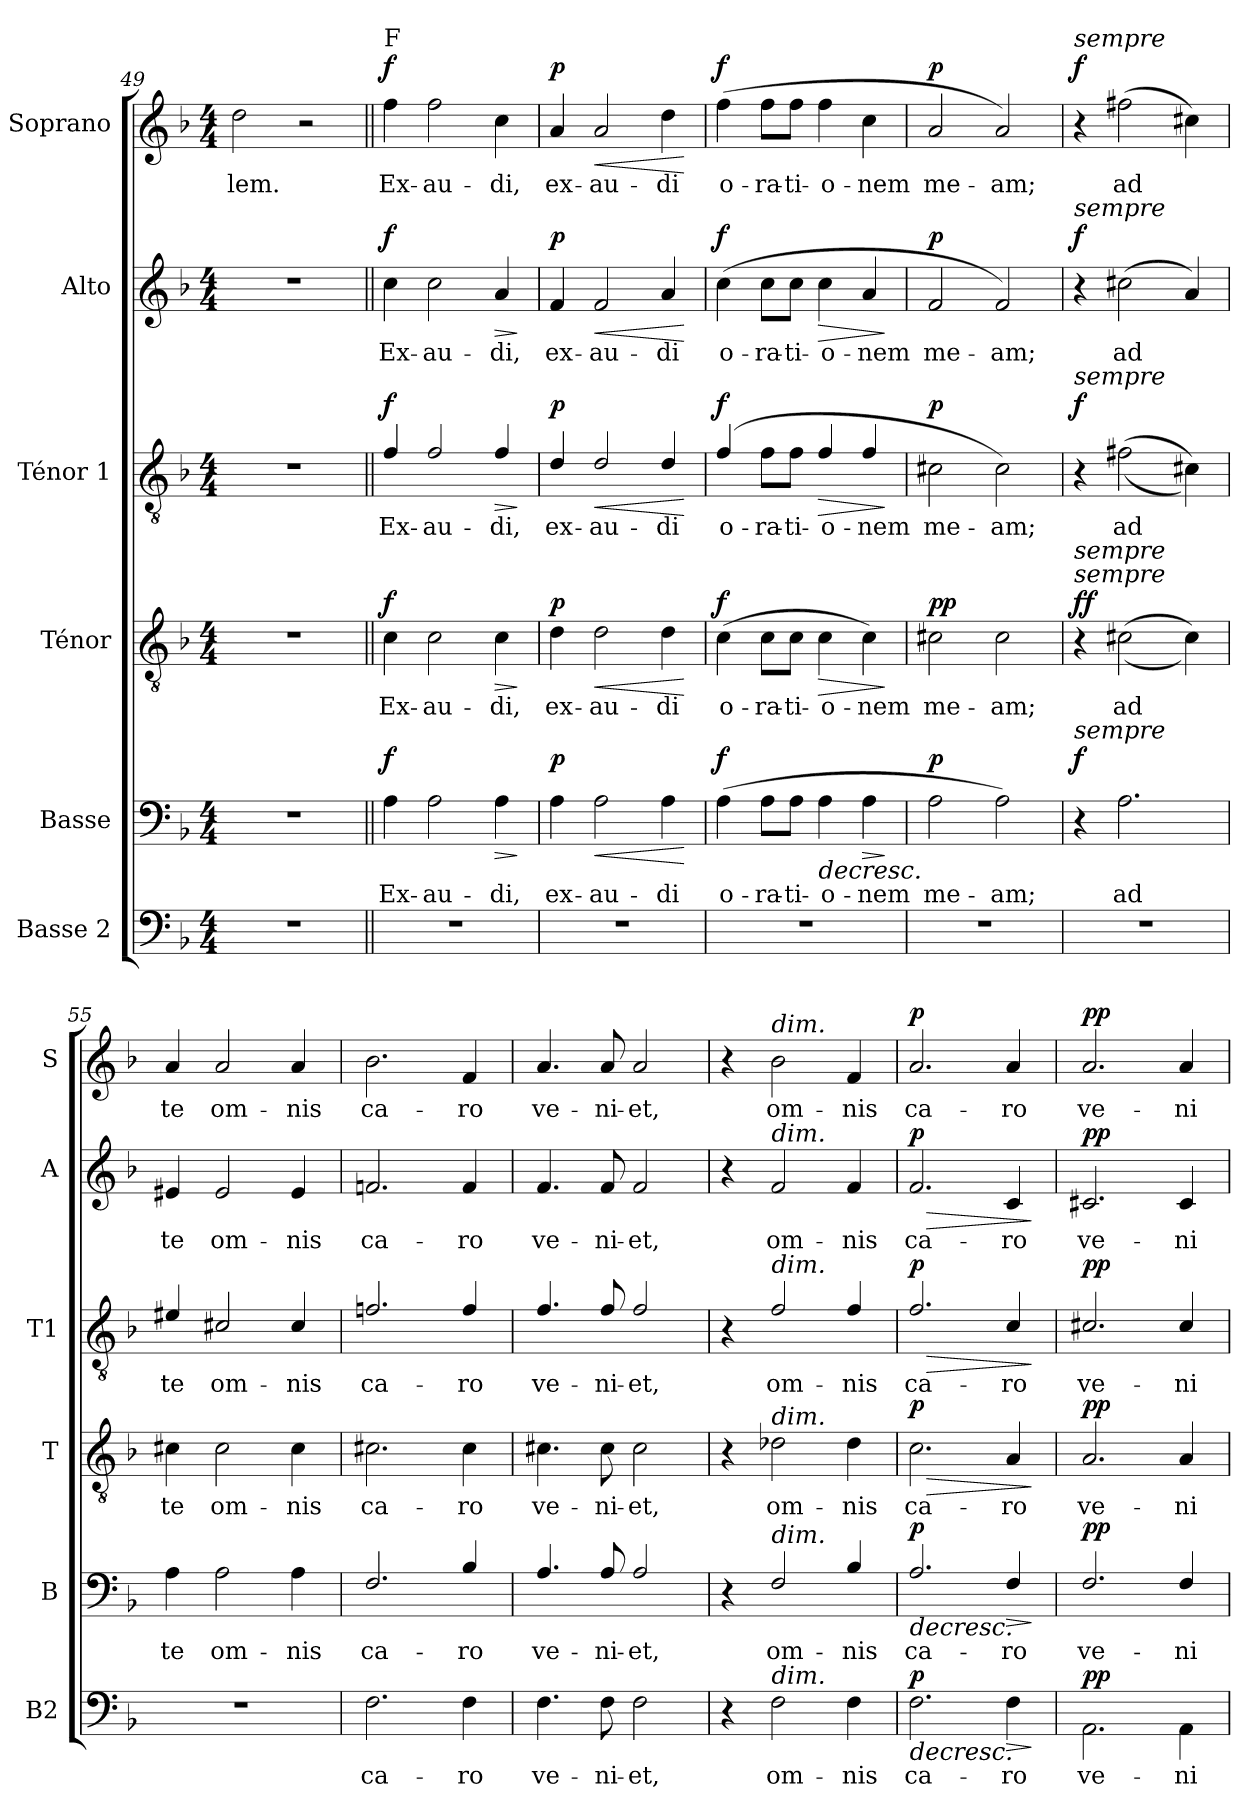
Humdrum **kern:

**kern	**text	**dynam	**kern	**text	**dynam	**kern	**text	**dynam	**kern	**text	**dynam	**kern	**text	**dynam	**kern	**text	**dynam
*part6	*part6	*part6	*part5	*part5	*part5	*part4	*part4	*part4	*part3	*part3	*part3	*part2	*part2	*part2	*part1	*part1	*part1
*staff6	*staff6	*staff6	*staff5	*staff5	*staff5	*staff4	*staff4	*staff4	*staff3	*staff3	*staff3	*staff2	*staff2	*staff2	*staff1	*staff1	*staff1
*I"Basse 2	*	*	*I"Basse	*	*	*I"Ténor	*	*	*I"Ténor 1	*	*	*I"Alto	*	*	*I"Soprano	*	*
*I'B2	*	*	*I'B	*	*	*I'T	*	*	*I'T1	*	*	*I'A	*	*	*I'S	*	*
*clefF4	*	*	*clefF4	*	*	*clefGv2	*	*	*clefGv2	*	*	*clefG2	*	*	*clefG2	*	*
*k[b-]	*	*	*k[b-]	*	*	*k[b-]	*	*	*k[b-]	*	*	*k[b-]	*	*	*k[b-]	*	*
*d:	*	*	*d:	*	*	*d:	*	*	*d:	*	*	*d:	*	*	*d:	*	*
*M4/4	*	*	*M4/4	*	*	*M4/4	*	*	*M4/4	*	*	*M4/4	*	*	*M4/4	*	*
=49	=49	=49	=49	=49	=49	=49	=49	=49	=49	=49	=49	=49	=49	=49	=49	=49	=49
!	!	!	!	!	!	!	!	!	!	!	!	!	!	!	!	!LO:LY:b	!
1r	.	.	1r	.	.	1r	.	.	1r	.	.	1r	.	.	2dd\	-lem.	.
.	.	.	.	.	.	.	.	.	.	.	.	.	.	.	2r	.	.
=50||	=50||	=50||	=50||	=50||	=50||	=50||	=50||	=50||	=50||	=50||	=50||	=50||	=50||	=50||	=50||	=50||	=50||
!	!	!	!	!	!	!	!	!	!	!	!	!	!	!	!LO:TX:a:t=F	!	!
!	!	!	!	!LO:LY:b	!LO:DY:a	!	!LO:LY:b	!LO:DY:a	!	!LO:LY:b	!LO:DY:a	!	!LO:LY:b	!LO:DY:a	!	!LO:LY:b	!LO:DY:a
1r	.	.	4A\	Ex-	f	4c\	Ex-	f	4f/	Ex-	f	4cc\	Ex-	f	4ff\	Ex-	f
!	!	!	!	!LO:LY:b	!	!	!LO:LY:b	!	!	!LO:LY:b	!	!	!LO:LY:b	!	!	!LO:LY:b	!
.	.	.	2A\	-au-	.	2c\	-au-	.	2f/	-au-	.	2cc\	-au-	.	2ff\	-au-	.
!	!	!	!	!LO:LY:b	!LO:HP:b	!	!	!	!	!	!	!	!	!	!	!	!
!	!	!	!	!	!LO:HP:n=1:b	!	!LO:LY:b	!LO:HP:b	!	!LO:LY:b	!LO:HP:b	!	!LO:LY:b	!LO:HP:b	!	!LO:LY:b	!
.	.	.	4A\	-di,	> >	4c\	-di,	>	4f/	-di,	>	4a/	-di,	>	4cc\	-di,	.
.	.	.	.	.	]	.	.	]	.	.	]	.	.	]	.	.	.
=51	=51	=51	=51	=51	=51	=51	=51	=51	=51	=51	=51	=51	=51	=51	=51	=51	=51
!	!	!	!	!LO:LY:b	!LO:DY:a	!	!LO:LY:b	!LO:DY:a	!	!LO:LY:b	!LO:DY:a	!	!LO:LY:b	!LO:DY:a	!	!LO:LY:b	!LO:DY:a
1r	.	.	4A\	ex-	p	4d\	ex-	p	4d/	ex-	p	4f/	ex-	p	4a/	ex-	p
!	!	!	!	!LO:LY:b	!LO:HP:n=1:b	!	!LO:LY:b	!LO:HP:b	!	!LO:LY:b	!LO:HP:b	!	!LO:LY:b	!LO:HP:b	!	!LO:LY:b	!LO:HP:b
.	.	.	2A\	-au-	] <	2d\	-au-	<	2d/	-au-	<	2f/	-au-	<	2a/	-au-	<
!	!	!	!	!LO:LY:b	!	!	!LO:LY:b	!	!	!LO:LY:b	!	!	!LO:LY:b	!	!	!LO:LY:b	!
.	.	.	4A\	-di	.	4d\	-di	.	4d/	-di	.	4a/	-di	.	4dd\	-di	.
.	.	.	.	.	[	.	.	[	.	.	[	.	.	[	.	.	[
!!LO:PB:g=z
=52	=52	=52	=52	=52	=52	=52	=52	=52	=52	=52	=52	=52	=52	=52	=52	=52	=52
!	!	!	!	!LO:LY:b	!LO:DY:a	!	!LO:LY:b	!LO:DY:a	!	!LO:LY:b	!LO:DY:a	!	!LO:LY:b	!LO:DY:a	!	!LO:LY:b	!LO:DY:a
1r	.	.	(>4A\	o-	f	(>4c\	o-	f	(>4f/	o-	f	(>4cc\	o-	f	(>4ff\	o-	f
!	!	!	!	!LO:LY:b	!	!	!LO:LY:b	!	!	!LO:LY:b	!	!	!LO:LY:b	!	!	!LO:LY:b	!
.	.	.	8A\L	-ra-	.	8c\L	-ra-	.	8f\L	-ra-	.	8cc\L	-ra-	.	8ff\L	-ra-	.
!	!	!	!	!LO:LY:b	!	!	!LO:LY:b	!	!	!LO:LY:b	!	!	!LO:LY:b	!	!	!LO:LY:b	!
.	.	.	8A\J	-ti-	.	8c\J	-ti-	.	8f\J	-ti-	.	8cc\J	-ti-	.	8ff\J	-ti-	.
!	!	!	!	!LO:LY:b	!LO:HP:b	!	!LO:LY:b	!LO:HP:b	!	!LO:LY:b	!LO:HP:b	!	!LO:LY:b	!LO:HP:b	!	!LO:LY:b	!
.	.	.	4A\	-o-	>	4c\	-o-	>	4f/	-o-	>	4cc\	-o-	>	4ff\	-o-	.
!	!	!	!	!LO:LY:b	!LO:HP:b	!	!LO:LY:b	!	!	!LO:LY:b	!	!	!LO:LY:b	!	!	!LO:LY:b	!
.	.	.	4A\	-nem	>	4c\)	-nem	.	4f/	-nem	.	4a/	-nem	.	4cc\	-nem	.
.	.	.	.	.	] ]	.	.	]	.	.	]	.	.	]	.	.	.
=53	=53	=53	=53	=53	=53	=53	=53	=53	=53	=53	=53	=53	=53	=53	=53	=53	=53
!	!	!	!	!LO:LY:b	!LO:DY:a	!	!LO:LY:b	!LO:DY:a	!	!LO:LY:b	!	!	!LO:LY:b	!	!	!LO:LY:b	!
!	!	!	!	!	!	!	!	!LO:DY:n=1:a	!	!	!LO:DY:a	!	!	!LO:DY:a	!	!	!LO:DY:a
1r	.	.	2A\	me-	p	2c#X\	me-	p p	2c#X\	me-	p	2f/	me-	p	2a/	me-	p
!	!	!	!	!LO:LY:b	!	!	!LO:LY:b	!	!	!LO:LY:b	!	!	!LO:LY:b	!	!	!LO:LY:b	!
.	.	.	2A\)	-am;	.	2c#\	-am;	.	2c#\)	-am;	.	2f/)	-am;	.	2a/)	-am;	.
=54	=54	=54	=54	=54	=54	=54	=54	=54	=54	=54	=54	=54	=54	=54	=54	=54	=54
!	!	!	!	!	!	!	!	!	!	!	!	!	!	!	!LO:TX:a:i:t=sempre	!	!
!	!	!	!	!	!	!	!	!	!	!	!	!LO:TX:a:i:t=sempre	!	!	!	!	!
!	!	!	!	!	!	!	!	!	!LO:TX:a:i:t=sempre	!	!	!	!	!	!	!	!
!	!	!	!	!	!	!LO:TX:a:i:t=sempre	!	!	!	!	!	!	!	!	!	!	!
!	!	!	!	!	!	!LO:TX:a:i:t=sempre	!	!	!	!	!	!	!	!	!	!	!
!	!	!	!LO:TX:a:i:t=sempre	!	!	!	!	!	!	!	!	!	!	!	!	!	!
!	!	!	!	!	!LO:DY:a	!	!	!LO:DY:a	!	!	!	!	!	!	!	!	!
!	!	!	!	!	!	!	!	!LO:DY:n=1:a	!	!	!LO:DY:a	!	!	!LO:DY:a	!	!	!LO:DY:a
1r	.	.	4r	.	f	4r	.	f f	4r	.	f	4r	.	f	4r	.	f
!	!	!	!	!LO:LY:b	!	!	!LO:LY:b	!	!	!LO:LY:b	!	!	!LO:LY:b	!	!	!LO:LY:b	!
.	.	.	2.A\	ad	.	(>(>2c#X\	ad	.	(>(>2f#X\	ad	.	(>2cc#X\	ad	.	(>2ff#X\	ad	.
.	.	.	.	.	.	4c#\))	.	.	4c#X\))	.	.	4a/)	.	.	4cc#X\)	.	.
=55	=55	=55	=55	=55	=55	=55	=55	=55	=55	=55	=55	=55	=55	=55	=55	=55	=55
!	!	!	!	!LO:LY:b	!	!	!LO:LY:b	!	!	!LO:LY:b	!	!	!LO:LY:b	!	!	!LO:LY:b	!
1r	.	.	4A\	te	.	4c#X\	te	.	4e#X/	te	.	4e#X/	te	.	4a/	te	.
!	!	!	!	!LO:LY:b	!	!	!LO:LY:b	!	!	!LO:LY:b	!	!	!LO:LY:b	!	!	!LO:LY:b	!
.	.	.	2A\	om-	.	2c#\	om-	.	2c#X/	om-	.	2e#/	om-	.	2a/	om-	.
!	!	!	!	!LO:LY:b	!	!	!LO:LY:b	!	!	!LO:LY:b	!	!	!LO:LY:b	!	!	!LO:LY:b	!
.	.	.	4A\	-nis	.	4c#\	-nis	.	4c#/	-nis	.	4e#/	-nis	.	4a/	-nis	.
=56	=56	=56	=56	=56	=56	=56	=56	=56	=56	=56	=56	=56	=56	=56	=56	=56	=56
!	!LO:LY:b	!	!	!LO:LY:b	!	!	!LO:LY:b	!	!	!LO:LY:b	!	!	!LO:LY:b	!	!	!LO:LY:b	!
2.F\	ca-	.	2.F/	ca-	.	2.c#X\	ca-	.	2.fni/	ca-	.	2.fni/	ca-	.	2.b-\	ca-	.
!	!LO:LY:b	!	!	!LO:LY:b	!	!	!LO:LY:b	!	!	!LO:LY:b	!	!	!LO:LY:b	!	!	!LO:LY:b	!
4F\	-ro	.	4B-/	-ro	.	4c#\	-ro	.	4f/	-ro	.	4f/	-ro	.	4f/	-ro	.
=57	=57	=57	=57	=57	=57	=57	=57	=57	=57	=57	=57	=57	=57	=57	=57	=57	=57
!	!LO:LY:b	!	!	!LO:LY:b	!	!	!LO:LY:b	!	!	!LO:LY:b	!	!	!LO:LY:b	!	!	!LO:LY:b	!
4.F\	ve-	.	4.A/	ve-	.	4.c#X\	ve-	.	4.f/	ve-	.	4.f/	ve-	.	4.a/	ve-	.
!	!LO:LY:b	!	!	!LO:LY:b	!	!	!LO:LY:b	!	!	!LO:LY:b	!	!	!LO:LY:b	!	!	!LO:LY:b	!
8F\	-ni-	.	8A/	-ni-	.	8c#\	-ni-	.	8f/	-ni-	.	8f/	-ni-	.	8a/	-ni-	.
!	!LO:LY:b	!	!	!LO:LY:b	!	!	!LO:LY:b	!	!	!LO:LY:b	!	!	!LO:LY:b	!	!	!LO:LY:b	!
2F\	-et,	.	2A/	-et,	.	2c#\	-et,	.	2f/	-et,	.	2f/	-et,	.	2a/	-et,	.
=58	=58	=58	=58	=58	=58	=58	=58	=58	=58	=58	=58	=58	=58	=58	=58	=58	=58
4r	.	.	4r	.	.	4r	.	.	4r	.	.	4r	.	.	4r	.	.
!	!	!	!	!	!	!	!	!	!	!	!	!	!	!	!LO:TX:a:i:t=dim.	!	!
!	!	!	!	!	!	!	!	!	!	!	!	!LO:TX:a:i:t=dim.	!	!	!	!	!
!	!	!	!	!	!	!	!	!	!LO:TX:a:i:t=dim.	!	!	!	!	!	!	!	!
!	!	!	!	!	!	!LO:TX:a:i:t=dim.	!	!	!	!	!	!	!	!	!	!	!
!	!	!	!LO:TX:a:i:t=dim.	!	!	!	!	!	!	!	!	!	!	!	!	!	!
!LO:TX:a:i:t=dim.	!	!	!	!	!	!	!	!	!	!	!	!	!	!	!	!	!
!	!LO:LY:b	!	!	!LO:LY:b	!	!	!LO:LY:b	!	!	!LO:LY:b	!	!	!LO:LY:b	!	!	!LO:LY:b	!
2F\	om-	.	2F/	om-	.	2d-X\	om-	.	2f/	om-	.	2f/	om-	.	2b-\	om-	.
!	!LO:LY:b	!	!	!LO:LY:b	!	!	!LO:LY:b	!	!	!LO:LY:b	!	!	!LO:LY:b	!	!	!LO:LY:b	!
4F\	-nis	.	4B-/	-nis	.	4d-\	-nis	.	4f/	-nis	.	4f/	-nis	.	4f/	-nis	.
=59	=59	=59	=59	=59	=59	=59	=59	=59	=59	=59	=59	=59	=59	=59	=59	=59	=59
!	!LO:LY:b	!LO:HP:b	!	!LO:LY:b	!LO:HP:b	!	!LO:LY:b	!LO:HP:b	!	!LO:LY:b	!LO:HP:b	!	!LO:LY:b	!LO:HP:b	!	!LO:LY:b	!
!	!	!LO:DY:n=1:a	!	!	!LO:DY:n=1:a	!	!	!LO:DY:n=1:a	!	!	!LO:DY:n=1:a	!	!	!LO:DY:n=1:a	!	!	!LO:DY:a
2.F\	ca-	> p	2.A/	ca-	> p	2.c\	ca-	> p	2.f/	ca-	> p	2.f/	ca-	> p	2.a/	ca-	p
!	!LO:LY:b	!LO:HP:b	!	!LO:LY:b	!LO:HP:b	!	!LO:LY:b	!	!	!LO:LY:b	!	!	!LO:LY:b	!	!	!LO:LY:b	!
4F\	-ro	>	4F/	-ro	>	4A/	-ro	.	4c/	-ro	.	4c/	-ro	.	4a/	-ro	.
.	.	] ]	.	.	] ]	.	.	]	.	.	]	.	.	]	.	.	.
=60	=60	=60	=60	=60	=60	=60	=60	=60	=60	=60	=60	=60	=60	=60	=60	=60	=60
!	!LO:LY:b	!LO:DY:a	!	!LO:LY:b	!LO:DY:a	!	!LO:LY:b	!LO:DY:a	!	!LO:LY:b	!LO:DY:a	!	!LO:LY:b	!LO:DY:a	!	!LO:LY:b	!LO:DY:a
2.AA\	ve-	pp	2.F/	ve-	pp	2.A/	ve-	pp	2.c#X/	ve-	pp	2.c#X/	ve-	pp	2.a/	ve-	pp
!	!LO:LY:b	!	!	!LO:LY:b	!	!	!LO:LY:b	!	!	!LO:LY:b	!	!	!LO:LY:b	!	!	!LO:LY:b	!
4AA\	-ni-	.	4F/	-ni-	.	4A/	-ni-	.	4c#/	-ni-	.	4c#/	-ni-	.	4a/	-ni-	.
=	=	=	=	=	=	=	=	=	=	=	=	=	=	=	=	=	=
*-	*-	*-	*-	*-	*-	*-	*-	*-	*-	*-	*-	*-	*-	*-	*-	*-	*-
